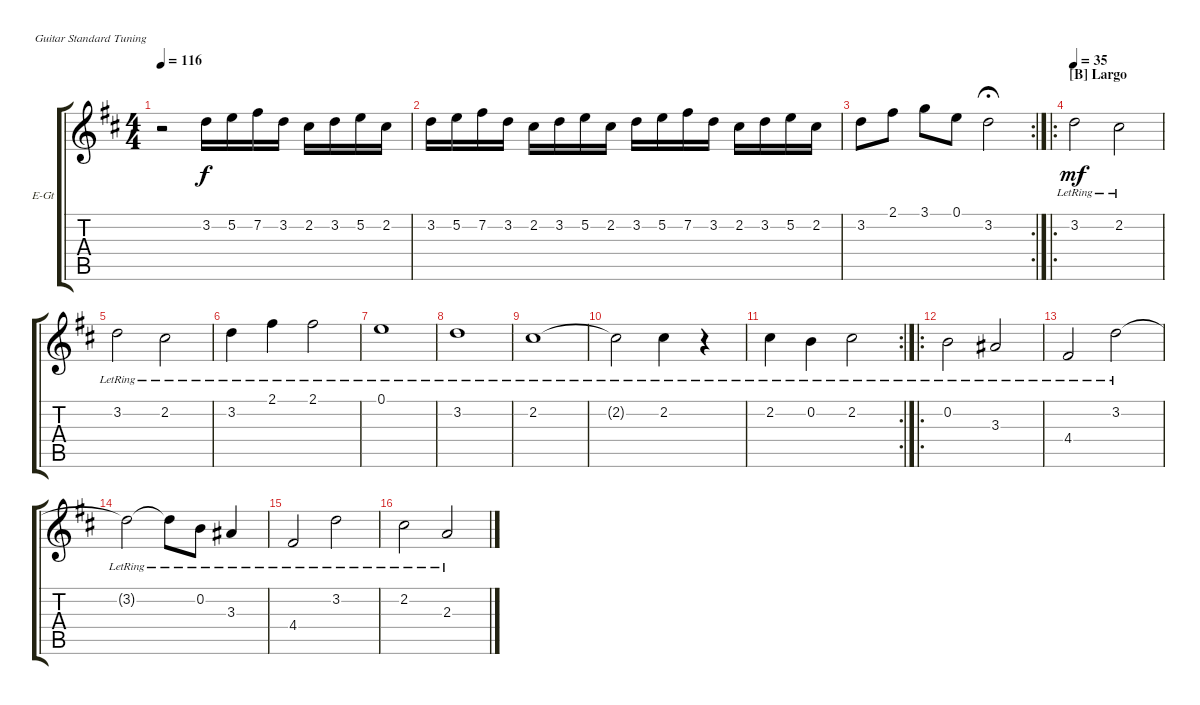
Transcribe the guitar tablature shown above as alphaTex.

\defaultSystemsLayout 4
\bracketExtendMode groupsimilarinstruments
\firstSystemTrackNameOrientation horizontal
\otherSystemsTrackNameOrientation horizontal
\track ("Electric Guitar" "E-Gt") {instrument electricguitarclean}
\staff {score tabs}
\tuning (E4 B3 G3 D3 A2 E2)
\ts (4 4)
\tempo 116
\clef g2
\scale
0.322917
\ks d
r.2{dy f} 3.2.16 5.2.16 7.2.16 3.2.16 2.2.16 3.2.16 5.2.16 2.2.16 |
\scale
0.322917 3.2.16 5.2.16 7.2.16 3.2.16 2.2.16 3.2.16 5.2.16 2.2.16 3.2.16 5.2.16 7.2.16 3.2.16 2.2.16 3.2.16 5.2.16 2.2.16 |
\rc 2
\scale
0.354167 3.2.8 2.1.8 3.1.8 0.1.8 3.2.2{fermata (medium 0.5)} |
\ro
\section ("B" "Largo")
\tempo 35
3.2{lr}.2{dy mf} 2.2{lr}.2 |
3.2{lr}.2 2.2{lr}.2 |
3.2{lr}.4 2.1{lr}.4 2.1{lr}.2 |
0.1{lr}.1 |
3.2{lr}.1 |
2.2{lr}.1 |
2.2{lr t}.2 2.2{lr}.4 r.4 |
\rc 2
2.2{lr}.4 0.2{lr}.4 2.2{lr}.2 |
\ro
0.2{lr}.2 3.3{lr}.2 |
4.4{lr}.2 3.2{lr}.2 |
3.2{lr t}.2 3.2{lr t}.8 0.2{lr}.8 3.3{lr}.4 |
4.4{lr}.2 3.2{lr}.2 |
2.2{lr}.2 2.3{lr}.2
